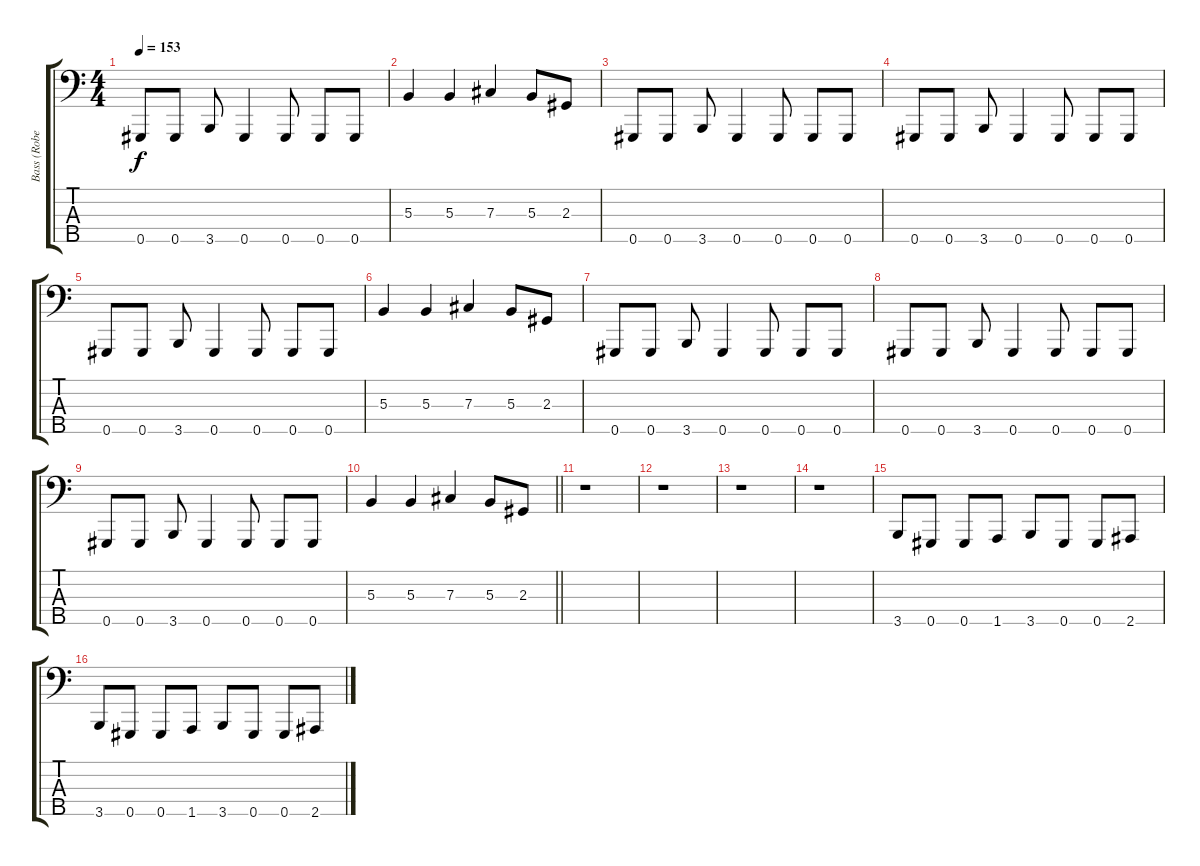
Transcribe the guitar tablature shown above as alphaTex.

\track ("Bass (Robert Trujillo)" "Bass (Robe") {instrument electricbassfinger}
\staff {score tabs}
\tuning (E2 B1 Gb1 B0 Ab0) {hide}
\ts (4 4)
\tempo 153
\clef f4
\ks c
0.5.8{dy f} 0.5.8 3.5.8 0.5.4 0.5.8 0.5.8 0.5.8 |
5.3.4 5.3.4 7.3.4 5.3.8 2.3.8 |
0.5.8 0.5.8 3.5.8 0.5.4 0.5.8 0.5.8 0.5.8 |
0.5.8 0.5.8 3.5.8 0.5.4 0.5.8 0.5.8 0.5.8 |
0.5.8 0.5.8 3.5.8 0.5.4 0.5.8 0.5.8 0.5.8 |
5.3.4 5.3.4 7.3.4 5.3.8 2.3.8 |
0.5.8 0.5.8 3.5.8 0.5.4 0.5.8 0.5.8 0.5.8 |
0.5.8 0.5.8 3.5.8 0.5.4 0.5.8 0.5.8 0.5.8 |
0.5.8 0.5.8 3.5.8 0.5.4 0.5.8 0.5.8 0.5.8 |
\barLineRight lightlight
5.3.4 5.3.4 7.3.4 5.3.8 2.3.8 |
r.1 |
r.1 |
r.1 |
r.1 |
3.5.8 0.5.8 0.5.8 1.5.8 3.5.8 0.5.8 0.5.8 2.5.8 |
3.5.8 0.5.8 0.5.8 1.5.8 3.5.8 0.5.8 0.5.8 2.5.8
